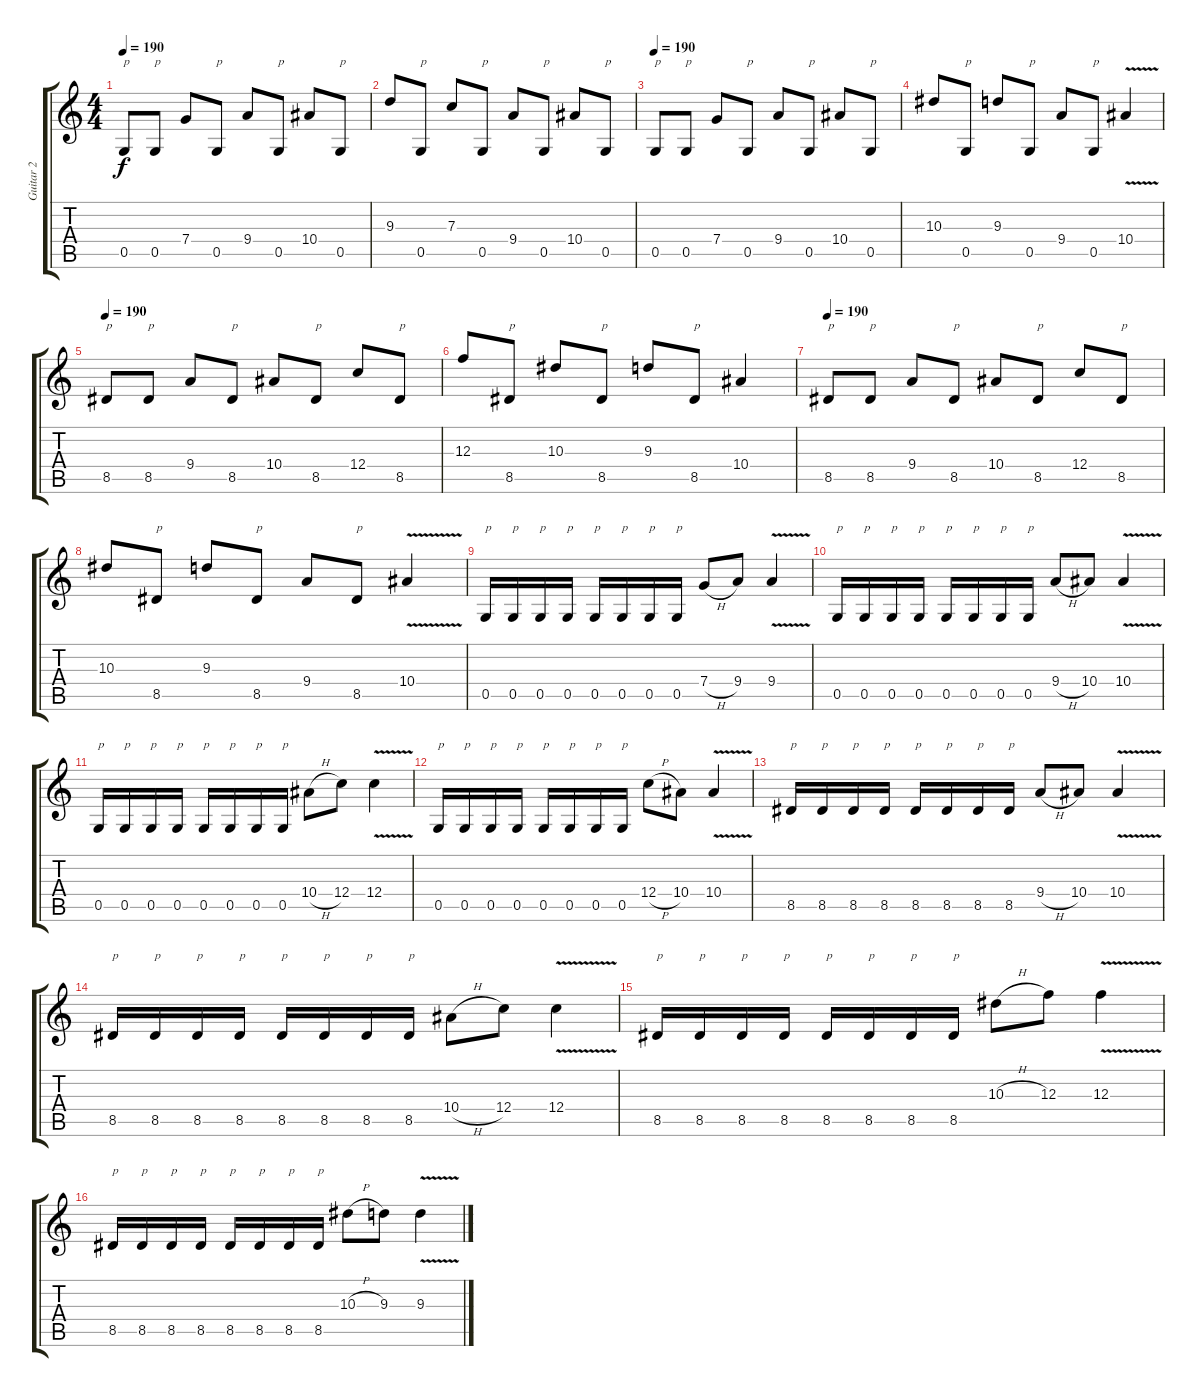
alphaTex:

\track ("Guitar 2" "Guitar 2") {instrument distortionguitar}
\staff {score tabs}
\tuning (D4 A3 F3 C3 G2 D2) {hide}
\ts (4 4)
\tempo 190
\clef g2
\ks c
0.5.8{txt "p" dy f} 0.5.8{txt "p"} 7.4.8 0.5.8{txt "p"} 9.4.8 0.5.8{txt "p"} 10.4.8 0.5.8{txt "p"} |
9.3.8 0.5.8{txt "p"} 7.3.8 0.5.8{txt "p"} 9.4.8 0.5.8{txt "p"} 10.4.8 0.5.8{txt "p"} |
\tempo 190
0.5.8{txt "p"} 0.5.8{txt "p"} 7.4.8 0.5.8{txt "p"} 9.4.8 0.5.8{txt "p"} 10.4.8 0.5.8{txt "p"} |
10.3.8 0.5.8{txt "p"} 9.3.8 0.5.8{txt "p"} 9.4.8 0.5.8{txt "p"} 10.4{v}.4 |
\tempo 190
8.5.8{txt "p"} 8.5.8{txt "p"} 9.4.8 8.5.8{txt "p"} 10.4.8 8.5.8{txt "p"} 12.4.8 8.5.8{txt "p"} |
12.3.8 8.5.8{txt "p"} 10.3.8 8.5.8{txt "p"} 9.3.8 8.5.8{txt "p"} 10.4.4 |
\tempo 190
8.5.8{txt "p"} 8.5.8{txt "p"} 9.4.8 8.5.8{txt "p"} 10.4.8 8.5.8{txt "p"} 12.4.8 8.5.8{txt "p"} |
10.3.8 8.5.8{txt "p"} 9.3.8 8.5.8{txt "p"} 9.4.8 8.5.8{txt "p"} 10.4{v}.4 |
0.5.16{txt "p"} 0.5.16{txt "p"} 0.5.16{txt "p"} 0.5.16{txt "p"} 0.5.16{txt "p"} 0.5.16{txt "p"} 0.5.16{txt "p"} 0.5.16{txt "p"} 7.4{h}.8 9.4.8 9.4{v}.4 |
0.5.16{txt "p"} 0.5.16{txt "p"} 0.5.16{txt "p"} 0.5.16{txt "p"} 0.5.16{txt "p"} 0.5.16{txt "p"} 0.5.16{txt "p"} 0.5.16{txt "p"} 9.4{h}.8 10.4.8 10.4{v}.4 |
0.5.16{txt "p"} 0.5.16{txt "p"} 0.5.16{txt "p"} 0.5.16{txt "p"} 0.5.16{txt "p"} 0.5.16{txt "p"} 0.5.16{txt "p"} 0.5.16{txt "p"} 10.4{h}.8 12.4.8 12.4{v}.4 |
0.5.16{txt "p"} 0.5.16{txt "p"} 0.5.16{txt "p"} 0.5.16{txt "p"} 0.5.16{txt "p"} 0.5.16{txt "p"} 0.5.16{txt "p"} 0.5.16{txt "p"} 12.4{h}.8 10.4.8 10.4{v}.4 |
8.5.16{txt "p"} 8.5.16{txt "p"} 8.5.16{txt "p"} 8.5.16{txt "p"} 8.5.16{txt "p"} 8.5.16{txt "p"} 8.5.16{txt "p"} 8.5.16{txt "p"} 9.4{h}.8 10.4.8 10.4{v}.4 |
8.5.16{txt "p"} 8.5.16{txt "p"} 8.5.16{txt "p"} 8.5.16{txt "p"} 8.5.16{txt "p"} 8.5.16{txt "p"} 8.5.16{txt "p"} 8.5.16{txt "p"} 10.4{h}.8 12.4.8 12.4{v}.4 |
8.5.16{txt "p"} 8.5.16{txt "p"} 8.5.16{txt "p"} 8.5.16{txt "p"} 8.5.16{txt "p"} 8.5.16{txt "p"} 8.5.16{txt "p"} 8.5.16{txt "p"} 10.3{h}.8 12.3.8 12.3{v}.4 |
8.5.16{txt "p"} 8.5.16{txt "p"} 8.5.16{txt "p"} 8.5.16{txt "p"} 8.5.16{txt "p"} 8.5.16{txt "p"} 8.5.16{txt "p"} 8.5.16{txt "p"} 10.3{h}.8 9.3.8 9.3{v}.4
